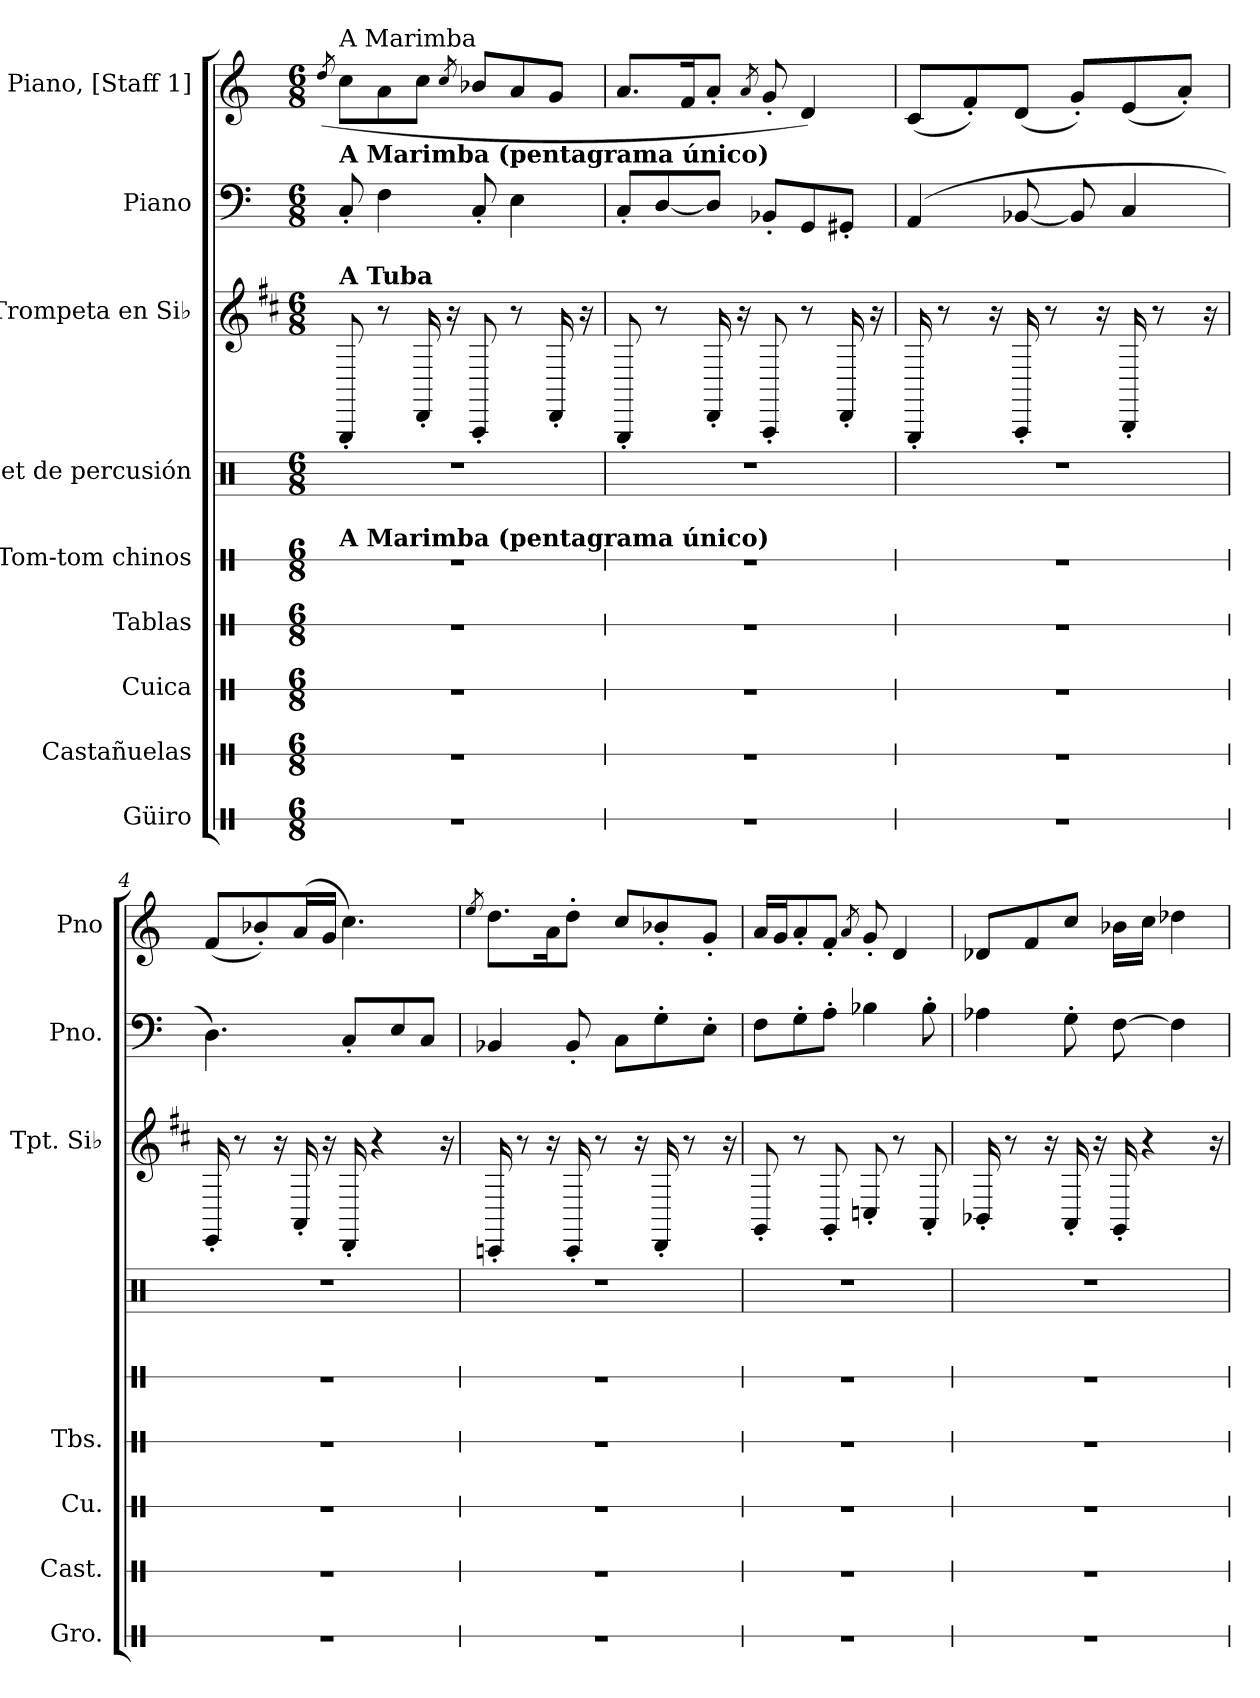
**kern	**kern	**kern	**kern	**kern	**kern	**kern	**kern	**kern
*part9	*part8	*part7	*part6	*part5	*part4	*part3	*part2	*part1
*staff9	*staff8	*staff7	*staff6	*staff5	*staff4	*staff3	*staff2	*staff1
*I"Güiro	*I"Castañuelas	*I"Cuica	*I"Tablas	*I"Tom-tom chinos	*I"Set de percusión	*I"Trompeta en Si♭	*I"Piano	*I"Piano, [Staff 1]
*I'Gro.	*I'Cast.	*I'Cu.	*I'Tbs.	*	*	*I'Tpt. Si♭	*I'Pno.	*I'Pno
*stria1	*stria1	*stria1	*stria1	*stria1	*stria5	*stria5	*stria5	*
*clefX	*clefX	*clefX	*clefX	*clefX	*clefX	*clefG2	*clefF4	*clefG2
*	*	*	*	*	*	*ITrd1c2	*	*
*k[]	*k[]	*k[]	*k[]	*k[]	*k[]	*k[]	*k[]	*k[]
*M6/8	*M6/8	*M6/8	*M6/8	*M6/8	*M6/8	*M6/8	*M6/8	*M6/8
*MM90	*MM90	*MM90	*MM90	*MM90	*MM90	*MM90	*MM90	*MM90
=1	=1	=1	=1	=1	=1	=1	=1	=1
.	.	.	.	.	.	.	.	(>8qdd/
!	!	!	!	!	!	!	!	!LO:TX:a:t=A Marimba
!	!	!	!	!	!	!	!LO:TX:a:B:t=A Marimba (pentagrama único)	!
!	!	!	!	!	!	!LO:TX:a:B:t=A Tuba	!	!
!	!	!	!	!LO:TX:a:B:t=A Marimba (pentagrama único)	!	!	!	!
2.r	2.r	2.r	2.r	2.r	2.r	8FFF'/	8C'/	8cc\L
.	.	.	.	.	.	8r	4F\	8a\
.	.	.	.	.	.	16CC'/	.	8cc\J
.	.	.	.	.	.	16r	.	.
.	.	.	.	.	.	.	.	8qcc/
.	.	.	.	.	.	8GGG'/	8C'/	8b-X/L
.	.	.	.	.	.	8r	4E\	8a/
.	.	.	.	.	.	16CC'/	.	8g/J
.	.	.	.	.	.	16r	.	.
=2	=2	=2	=2	=2	=2	=2	=2	=2
2.r	2.r	2.r	2.r	2.r	2.r	8FFF'/	8C'/L	8.a/L
.	.	.	.	.	.	8r	[8D/	.
.	.	.	.	.	.	.	.	16f/K
.	.	.	.	.	.	16CC'/	8D/J]	8a'/J
.	.	.	.	.	.	16r	.	.
.	.	.	.	.	.	.	.	8qa/
.	.	.	.	.	.	8GGG'/	8BB-X'/L	8g'/
.	.	.	.	.	.	8r	8GG/	4d/)
.	.	.	.	.	.	16CC'/	8GG#X'/J	.
.	.	.	.	.	.	16r	.	.
=3	=3	=3	=3	=3	=3	=3	=3	=3
2.r	2.r	2.r	2.r	2.r	2.r	16FFF'/	(>4AA/	(<8c/L
.	.	.	.	.	.	8r	.	.
.	.	.	.	.	.	.	.	8f'/)
.	.	.	.	.	.	16r	.	.
.	.	.	.	.	.	16GGG'/	[8BB-X/	(<8d/J
.	.	.	.	.	.	8r	.	.
.	.	.	.	.	.	.	8BB-/]	8g'/L)
.	.	.	.	.	.	16r	.	.
.	.	.	.	.	.	16AAA'/	4C/	(<8e/
.	.	.	.	.	.	8r	.	.
.	.	.	.	.	.	.	.	8a'/J)
.	.	.	.	.	.	16r	.	.
=4	=4	=4	=4	=4	=4	=4	=4	=4
2.r	2.r	2.r	2.r	2.r	2.r	16DD'/	4.D\)	(<8f/L
.	.	.	.	.	.	8r	.	.
.	.	.	.	.	.	.	.	8b-X'/)
.	.	.	.	.	.	16r	.	.
.	.	.	.	.	.	16GG'/	.	(>16a/L
.	.	.	.	.	.	16r	.	16g/JJ
.	.	.	.	.	.	16CC'/	8C'/L	4.cc\)
.	.	.	.	.	.	4r	.	.
.	.	.	.	.	.	.	8E/	.
.	.	.	.	.	.	.	8C/J	.
.	.	.	.	.	.	16r	.	.
!!LO:LB:g=z
=5	=5	=5	=5	=5	=5	=5	=5	=5
.	.	.	.	.	.	.	.	8qee/
2.r	2.r	2.r	2.r	2.r	2.r	16BBB-X'/	4BB-X/	8.dd\L
.	.	.	.	.	.	8r	.	.
.	.	.	.	.	.	16r	.	16a\K
.	.	.	.	.	.	16BBB-'/	8BB-'/	8dd'\J
.	.	.	.	.	.	8r	.	.
.	.	.	.	.	.	.	8C\L	8cc/L
.	.	.	.	.	.	16r	.	.
.	.	.	.	.	.	16CC'/	8G'\	8b-X'/
.	.	.	.	.	.	8r	.	.
.	.	.	.	.	.	.	8E'\J	8g'/J
.	.	.	.	.	.	16r	.	.
=6	=6	=6	=6	=6	=6	=6	=6	=6
2.r	2.r	2.r	2.r	2.r	2.r	8FF'/	8F\L	16a/LL
.	.	.	.	.	.	.	.	16g/J
.	.	.	.	.	.	8r	8G'\	8a'/
.	.	.	.	.	.	8FF'/	8A'\J	8f'/J
.	.	.	.	.	.	.	.	8qa/
.	.	.	.	.	.	8BB-X'/	4B-X\	8g'/
.	.	.	.	.	.	8r	.	4d/
.	.	.	.	.	.	8GG'/	8B-'\	.
=7	=7	=7	=7	=7	=7	=7	=7	=7
2.r	2.r	2.r	2.r	2.r	2.r	16AA-X'/	4A-X\	8d-X/L
.	.	.	.	.	.	8r	.	.
.	.	.	.	.	.	.	.	8f/
.	.	.	.	.	.	16r	.	.
.	.	.	.	.	.	16GG'/	8G'\	8cc/J
.	.	.	.	.	.	16r	.	.
.	.	.	.	.	.	16FF'/	[8F\	16b-X\LL
.	.	.	.	.	.	4r	.	16cc\JJ
.	.	.	.	.	.	.	4F\]	4dd-X\
.	.	.	.	.	.	16r	.	.
=	=	=	=	=	=	=	=	=
*-	*-	*-	*-	*-	*-	*-	*-	*-
